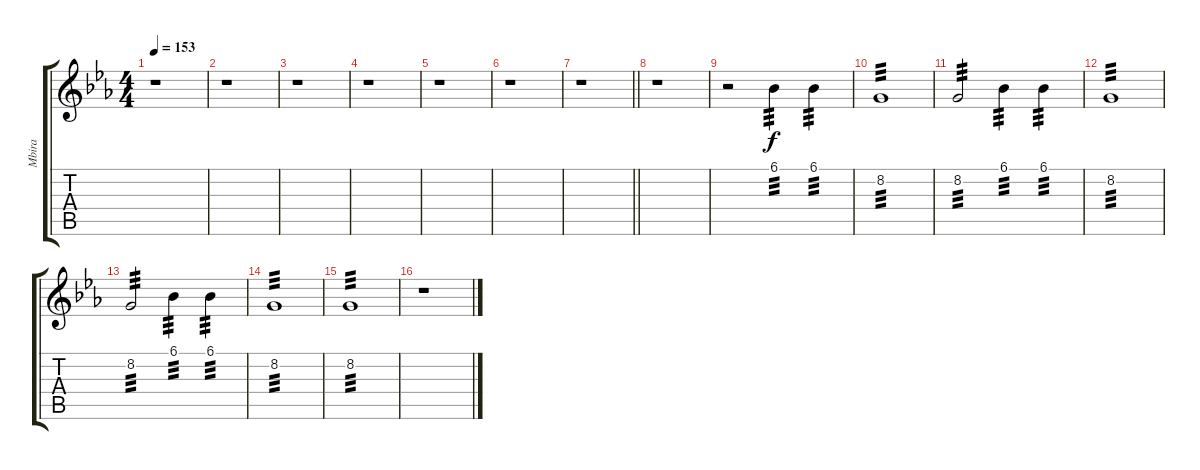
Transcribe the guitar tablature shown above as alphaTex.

\track ("Mbira" "Mbira") {instrument pad1newage}
\staff {score tabs}
\tuning (E4 B3 G3 D3 A2 E2) {hide}
\ts (4 4)
\tempo 153
\clef g2
\ks eb
r.1{dy f} |
r.1 |
r.1 |
r.1 |
r.1 |
r.1 |
\barLineRight lightlight
r.1 |
r.1 |
r.2 6.1.4{tp 3} 6.1.4{tp 3} |
8.2.1{tp 3} |
8.2.2{tp 3} 6.1.4{tp 3} 6.1.4{tp 3} |
8.2.1{tp 3} |
8.2.2{tp 3} 6.1.4{tp 3} 6.1.4{tp 3} |
8.2.1{tp 3} |
8.2.1{tp 3} |
r.1
